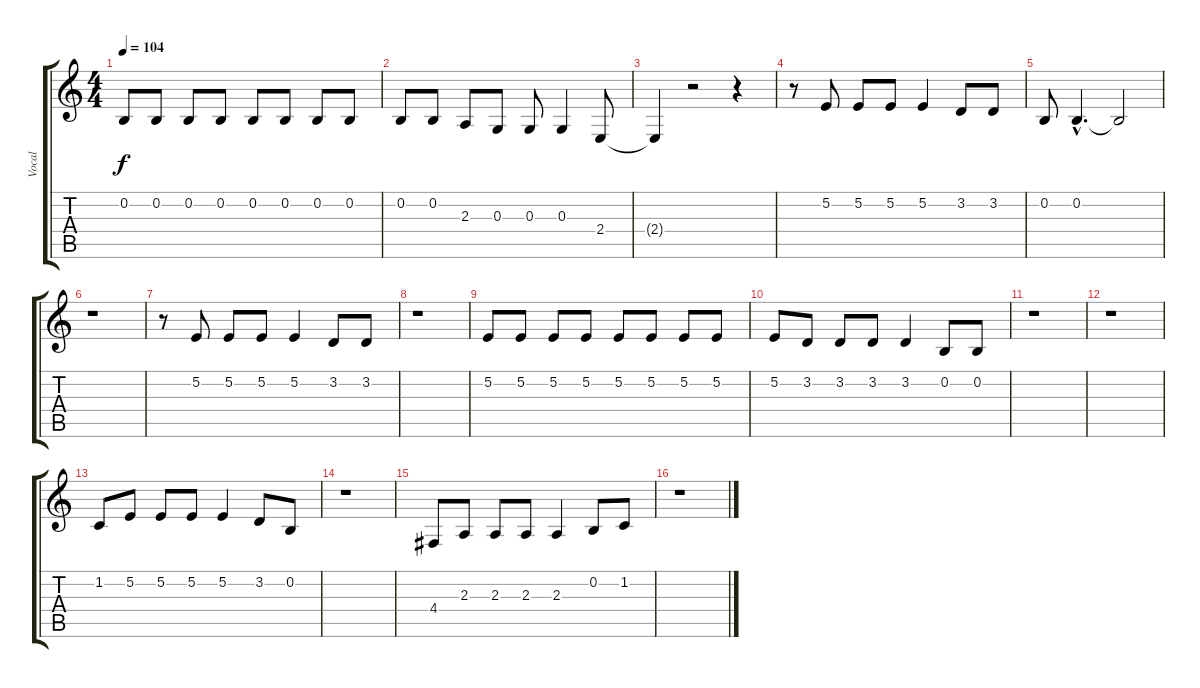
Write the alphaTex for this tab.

\track ("Vocal" "Vocal") {instrument oboe}
\staff {score tabs}
\tuning (E4 B3 G3 D3 A2 E2) {hide}
\ts (4 4)
\tempo 104
\clef g2
\ks c
0.2.8{dy f} 0.2.8 0.2.8 0.2.8 0.2.8 0.2.8 0.2.8 0.2.8 |
0.2.8 0.2.8 2.3.8 0.3.8 0.3.8 0.3.4 2.4.8 |
2.4{t}.4 r.2 r.4 |
r.8 5.2.8 5.2.8 5.2.8 5.2.4 3.2.8 3.2.8 |
0.2.8 0.2{hac}.4{d} 0.2{t}.2 |
r.1 |
r.8 5.2.8 5.2.8 5.2.8 5.2.4 3.2.8 3.2.8 |
r.1 |
5.2.8 5.2.8 5.2.8 5.2.8 5.2.8 5.2.8 5.2.8 5.2.8 |
5.2.8 3.2.8 3.2.8 3.2.8 3.2.4 0.2.8 0.2.8 |
r.1 |
r.1 |
1.2.8 5.2.8 5.2.8 5.2.8 5.2.4 3.2.8 0.2.8 |
r.1 |
4.4.8 2.3.8 2.3.8 2.3.8 2.3.4 0.2.8 1.2.8 |
r.1
